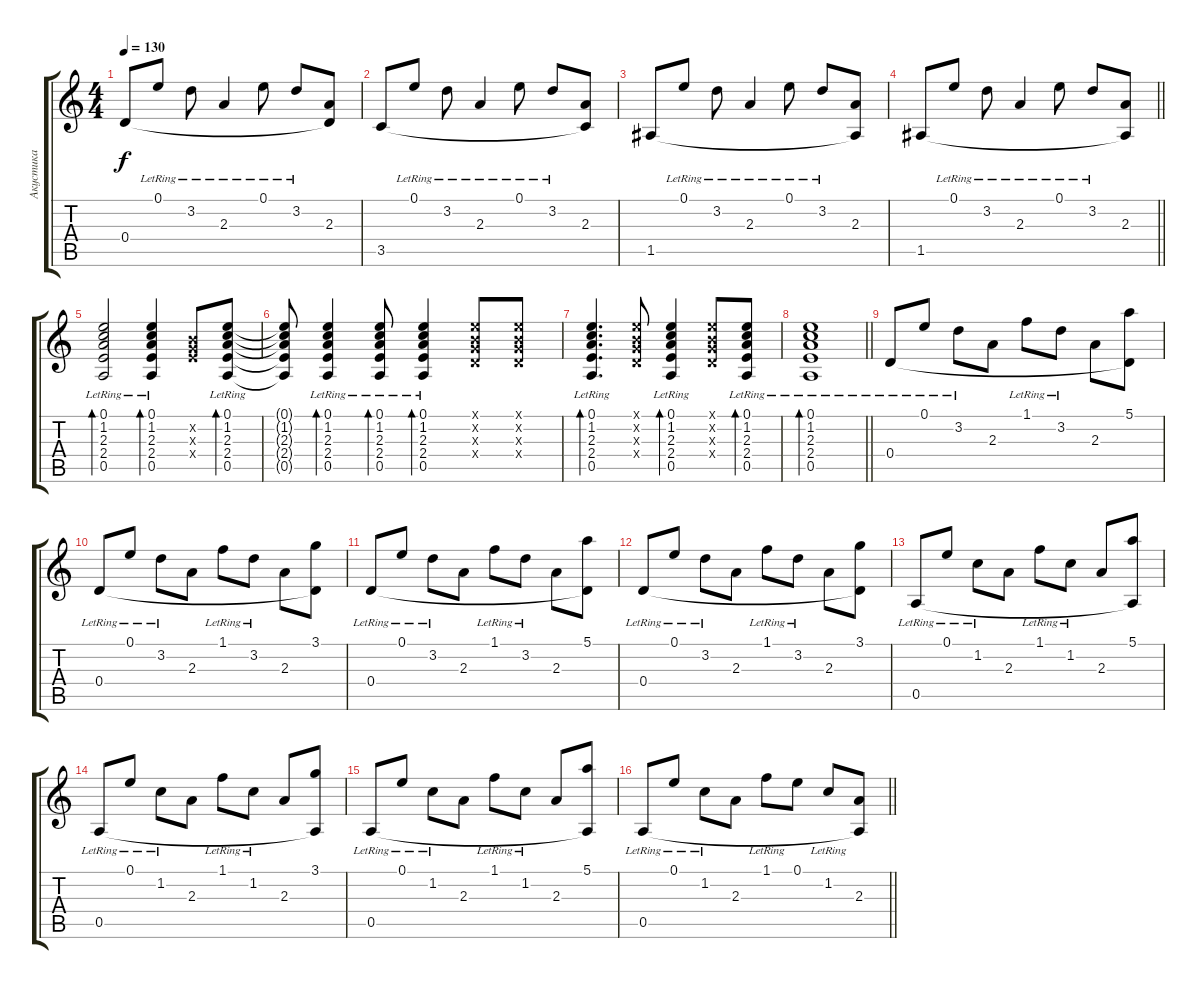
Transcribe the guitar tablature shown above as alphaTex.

\track ("Акустика" "Акустика") {instrument acousticguitarsteel}
\staff {score tabs}
\tuning (E4 B3 G3 D3 A2 E2) {hide}
\ts (4 4)
\tempo 130
\clef g2
\ks c
0.4.8{dy f} 0.1{lr}.8 3.2{lr}.8 2.3{lr}.4 0.1{lr}.8 3.2{lr}.8 (2.3 0.4{t}).8 |
3.5.8 0.1{lr}.8 3.2{lr}.8 2.3{lr}.4 0.1{lr}.8 3.2{lr}.8 (2.3 3.5{t}).8 |
1.5.8 0.1{lr}.8 3.2{lr}.8 2.3{lr}.4 0.1{lr}.8 3.2{lr}.8 (2.3 1.5{t}).8 |
\barLineRight lightlight
1.5.8 0.1{lr}.8 3.2{lr}.8 2.3{lr}.4 0.1{lr}.8 3.2{lr}.8 (2.3 1.5{t}).8 |
(0.1 1.2 2.3 2.4 0.5{lr}).2{bd 60} (0.1 1.2 2.3 2.4 0.5{lr}).4{bd 60} (0.2{x} 0.3{x} 2.4{x}).8 (0.1 1.2 2.3 2.4 0.5{lr}).8{bd 60} |
(0.1{t} 1.2{t} 2.3{t} 2.4{t} 0.5{t}).8 (0.1 1.2 2.3 2.4 0.5{lr}).4{bd 60} (0.1 1.2 2.3 2.4 0.5{lr}).8{bd 60} (0.1 1.2 2.3 2.4 0.5{lr}).4{bd 60} (0.1{x} 0.2{x} 0.3{x} 0.4{x}).8 (0.1{x} 0.2{x} 0.3{x} 0.4{x}).8 |
(0.1 1.2 2.3 2.4 0.5{lr}).4{d bd 60} (0.1{x} 0.2{x} 0.3{x} 0.4{x}).8 (0.1 1.2 2.3 2.4 0.5{lr}).4{bd 60} (0.1{x} 0.2{x} 0.3{x} 0.4{x}).8 (0.1 1.2 2.3 2.4 0.5{lr}).8{bd 60} |
\barLineRight lightlight
(0.1 1.2 2.3 2.4 0.5{lr}).1{bd 60} |
0.4{lr}.8 0.1{lr}.8 3.2{lr}.8 2.3.8 1.1{lr}.8 3.2{lr}.8 2.3.8 (5.1 0.4{t}).8 |
0.4{lr}.8 0.1{lr}.8 3.2{lr}.8 2.3.8 1.1{lr}.8 3.2{lr}.8 2.3.8 (3.1 0.4{t}).8 |
0.4{lr}.8 0.1{lr}.8 3.2{lr}.8 2.3.8 1.1{lr}.8 3.2{lr}.8 2.3.8 (5.1 0.4{t}).8 |
0.4{lr}.8 0.1{lr}.8 3.2{lr}.8 2.3.8 1.1{lr}.8 3.2{lr}.8 2.3.8 (3.1 0.4{t}).8 |
0.5{lr}.8 0.1{lr}.8 1.2{lr}.8 2.3.8 1.1{lr}.8 1.2{lr}.8 2.3.8 (5.1 0.5{t}).8 |
0.5{lr}.8 0.1{lr}.8 1.2{lr}.8 2.3.8 1.1{lr}.8 1.2{lr}.8 2.3.8 (3.1 0.5{t}).8 |
0.5{lr}.8 0.1{lr}.8 1.2{lr}.8 2.3.8 1.1{lr}.8 1.2{lr}.8 2.3.8 (5.1 0.5{t}).8 |
\barLineRight lightlight
0.5{lr}.8 0.1{lr}.8 1.2{lr}.8 2.3.8 1.1{lr}.8 0.1.8 1.2{lr}.8 (2.3 0.5{t}).8
